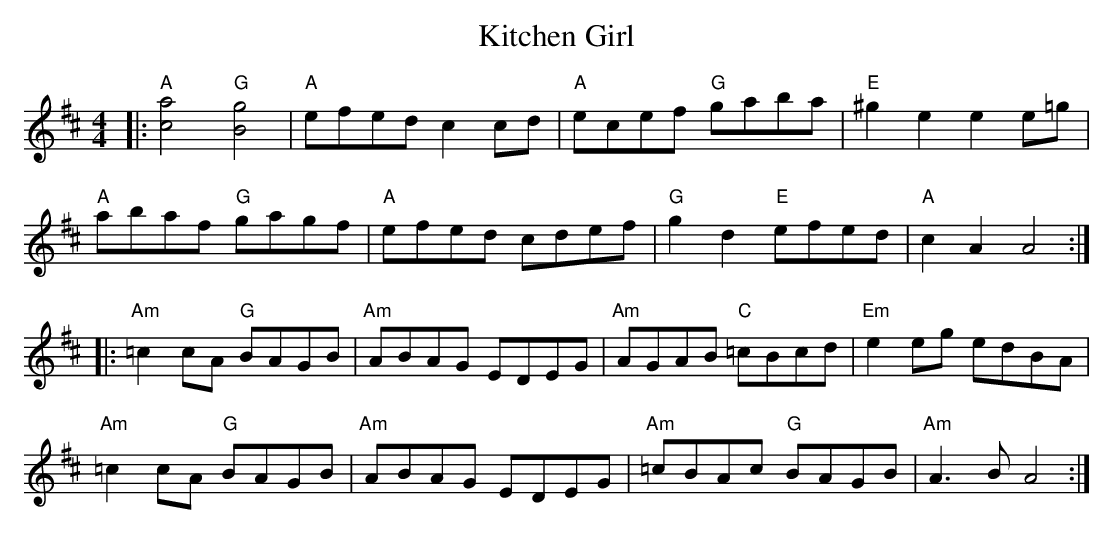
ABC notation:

X:1
T:Kitchen Girl
M:4/4
L:1/4
K:Amix
|:\
"A"[a2c2]"G"[g2B2] | "A"e/f/e/d/ cc/d/ | "A"e/c/e/f/ "G"g/a/b/a/ | "E"^ge ee/=g/ |
"A"a/b/a/f/ "G"g/a/g/f/ | "A"e/f/e/d/ c/d/e/f/ | "G"gd "E"e/f/e/d/ | "A"cA A2 :|
|:\
"Am"=cc/A/ "G"B/A/G/B/ | "Am"A/B/A/G/ E/D/E/G/ | "Am"A/G/A/B/ "C"=c/B/c/d/ | "Em"ee/g/ e/d/B/A/ |
"Am"=cc/A/ "G"B/A/G/B/ | "Am"A/B/A/G/ E/D/E/G/ | "Am"=c/B/A/c/ "G"B/A/G/B/ | "Am"A3/B/ A2 :|
